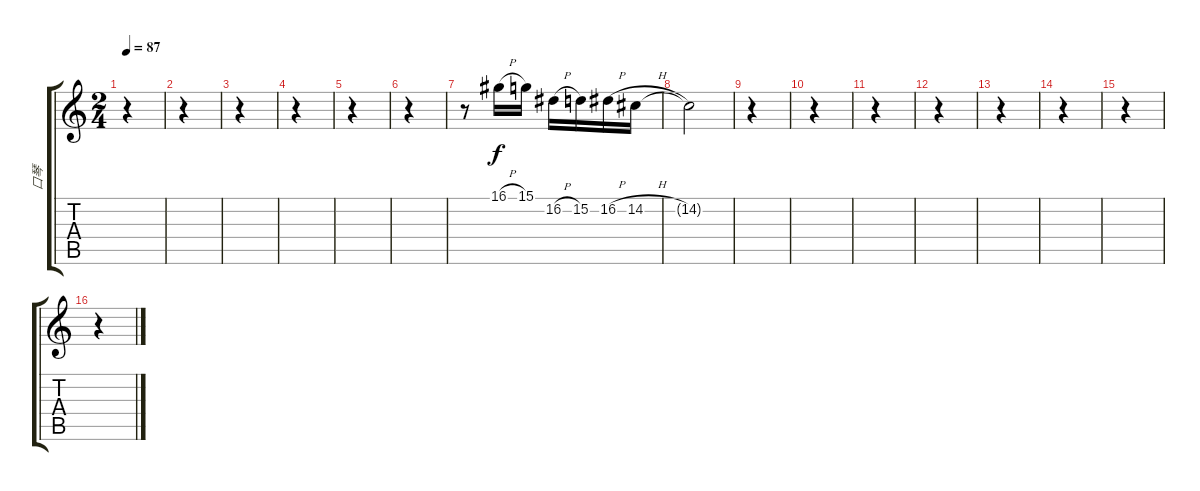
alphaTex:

\track ("口琴" "口琴") {instrument accordion}
\staff {score tabs}
\tuning (E4 B3 G3 D3 A2 E2) {hide}
\ts (2 4)
\tempo 87
\clef g2
\ks c
r.4{dy f} |
r.4 |
r.4 |
r.4 |
r.4 |
r.4 |
r.8 16.1{h}.16 15.1.16 16.2{h}.16 15.2.16 16.2{h}.16 14.2{h}.16 |
14.2{t}.2 |
r.4 |
r.4 |
r.4 |
r.4 |
r.4 |
r.4 |
r.4 |
r.4
